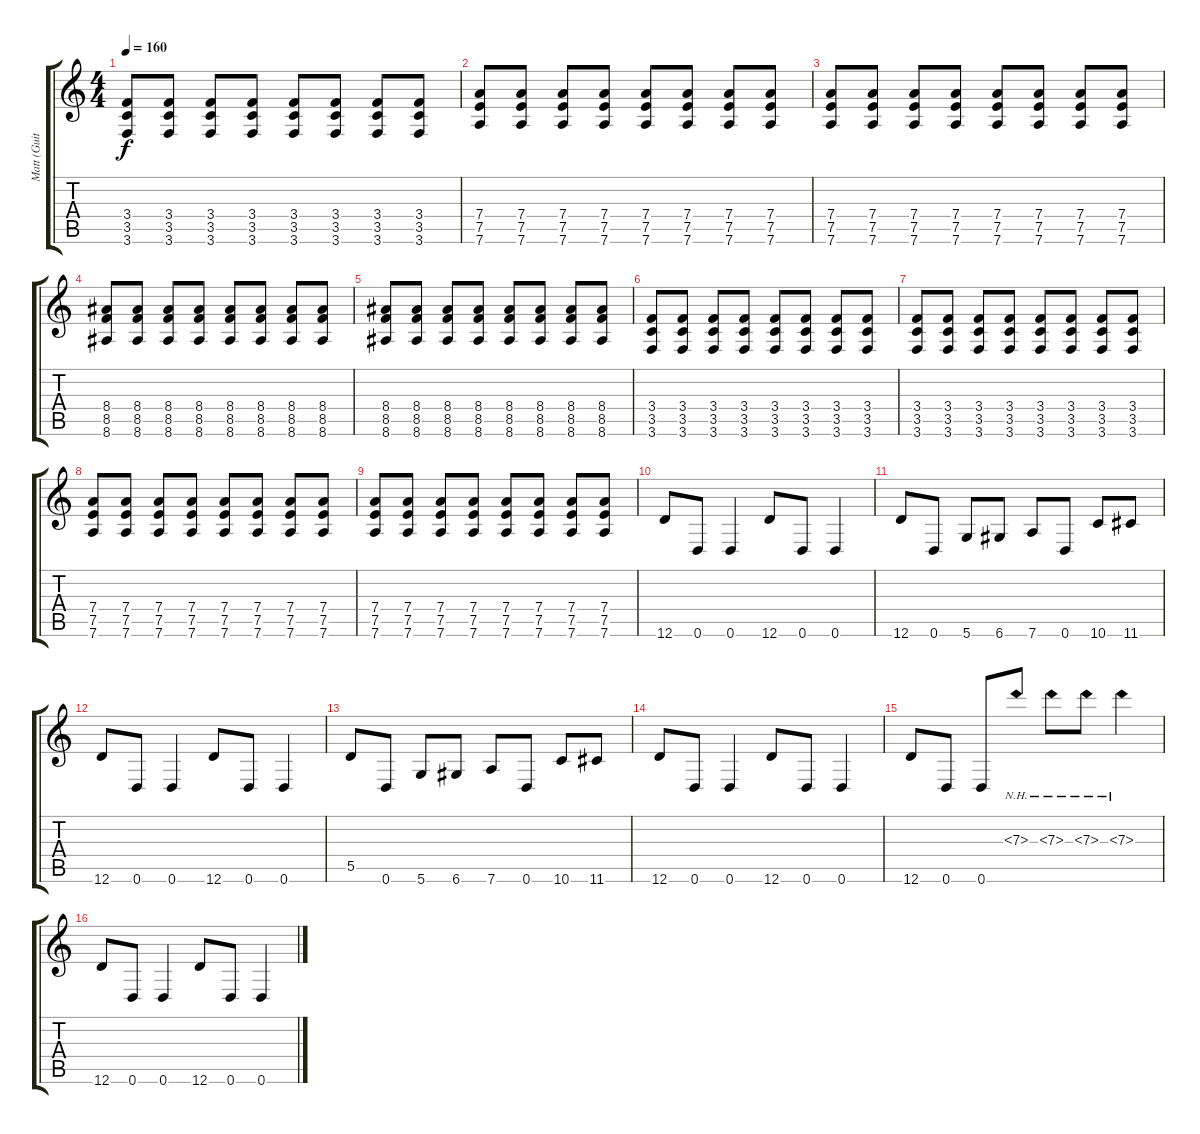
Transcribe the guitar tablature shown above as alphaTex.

\track ("Matt (Guitar)" "Matt (Guit") {instrument distortionguitar}
\staff {score tabs}
\tuning (E4 B3 G3 D3 A2 D2) {hide}
\ts (4 4)
\tempo 160
\clef g2
\ks c
(3.4 3.5 3.6).8{dy f} (3.4 3.5 3.6).8 (3.4 3.5 3.6).8 (3.4 3.5 3.6).8 (3.4 3.5 3.6).8 (3.4 3.5 3.6).8 (3.4 3.5 3.6).8 (3.4 3.5 3.6).8 |
(7.4 7.5 7.6).8 (7.4 7.5 7.6).8 (7.4 7.5 7.6).8 (7.4 7.5 7.6).8 (7.4 7.5 7.6).8 (7.4 7.5 7.6).8 (7.4 7.5 7.6).8 (7.4 7.5 7.6).8 |
(7.4 7.5 7.6).8 (7.4 7.5 7.6).8 (7.4 7.5 7.6).8 (7.4 7.5 7.6).8 (7.4 7.5 7.6).8 (7.4 7.5 7.6).8 (7.4 7.5 7.6).8 (7.4 7.5 7.6).8 |
(8.4 8.5 8.6).8 (8.4 8.5 8.6).8 (8.4 8.5 8.6).8 (8.4 8.5 8.6).8 (8.4 8.5 8.6).8 (8.4 8.5 8.6).8 (8.4 8.5 8.6).8 (8.4 8.5 8.6).8 |
(8.4 8.5 8.6).8 (8.4 8.5 8.6).8 (8.4 8.5 8.6).8 (8.4 8.5 8.6).8 (8.4 8.5 8.6).8 (8.4 8.5 8.6).8 (8.4 8.5 8.6).8 (8.4 8.5 8.6).8 |
(3.4 3.5 3.6).8 (3.4 3.5 3.6).8 (3.4 3.5 3.6).8 (3.4 3.5 3.6).8 (3.4 3.5 3.6).8 (3.4 3.5 3.6).8 (3.4 3.5 3.6).8 (3.4 3.5 3.6).8 |
(3.4 3.5 3.6).8 (3.4 3.5 3.6).8 (3.4 3.5 3.6).8 (3.4 3.5 3.6).8 (3.4 3.5 3.6).8 (3.4 3.5 3.6).8 (3.4 3.5 3.6).8 (3.4 3.5 3.6).8 |
(7.4 7.5 7.6).8 (7.4 7.5 7.6).8 (7.4 7.5 7.6).8 (7.4 7.5 7.6).8 (7.4 7.5 7.6).8 (7.4 7.5 7.6).8 (7.4 7.5 7.6).8 (7.4 7.5 7.6).8 |
(7.4 7.5 7.6).8 (7.4 7.5 7.6).8 (7.4 7.5 7.6).8 (7.4 7.5 7.6).8 (7.4 7.5 7.6).8 (7.4 7.5 7.6).8 (7.4 7.5 7.6).8 (7.4 7.5 7.6).8 |
12.6.8{balance 2} 0.6.8 0.6.4 12.6.8 0.6.8 0.6.4 |
12.6.8 0.6.8 5.6.8 6.6.8 7.6.8 0.6.8 10.6.8 11.6.8 |
12.6.8 0.6.8 0.6.4 12.6.8 0.6.8 0.6.4 |
5.5.8 0.6.8 5.6.8 6.6.8 7.6.8 0.6.8 10.6.8 11.6.8 |
12.6.8 0.6.8 0.6.4 12.6.8 0.6.8 0.6.4 |
12.6.8 0.6.8 0.6.8 7.3{nh}.8{balance 8} 7.3{nh}.8 7.3{nh}.8 7.3{nh}.4 |
12.6.8{balance 2} 0.6.8 0.6.4 12.6.8 0.6.8 0.6.4
